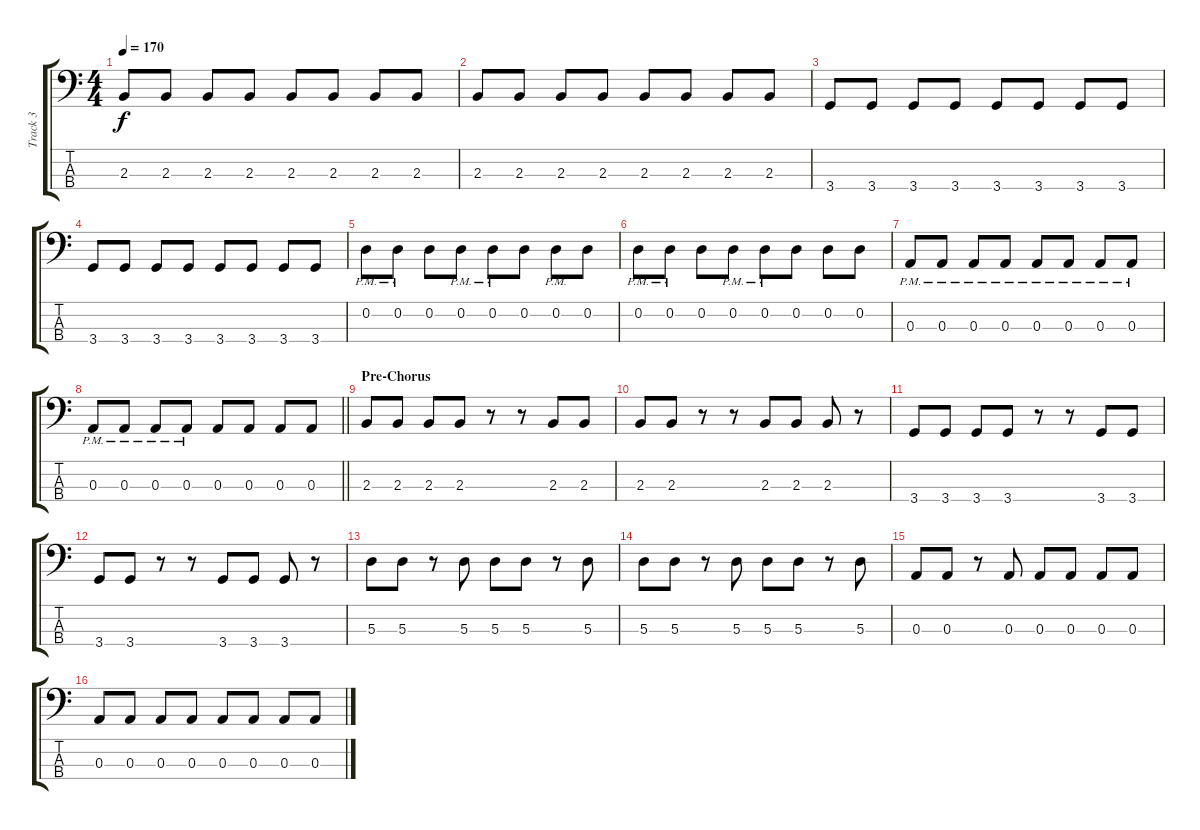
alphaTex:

\track ("Track 3" "Track 3") {instrument electricbassfinger}
\staff {score tabs}
\tuning (G2 D2 A1 E1) {hide}
\ts (4 4)
\tempo 170
\clef f4
\ks c
2.3.8{dy f} 2.3.8 2.3.8 2.3.8 2.3.8 2.3.8 2.3.8 2.3.8 |
2.3.8 2.3.8 2.3.8 2.3.8 2.3.8 2.3.8 2.3.8 2.3.8 |
3.4.8 3.4.8 3.4.8 3.4.8 3.4.8 3.4.8 3.4.8 3.4.8 |
3.4.8 3.4.8 3.4.8 3.4.8 3.4.8 3.4.8 3.4.8 3.4.8 |
0.2{pm}.8 0.2{pm}.8 0.2.8 0.2{pm}.8 0.2{pm}.8 0.2.8 0.2{pm}.8 0.2.8 |
0.2{pm}.8 0.2{pm}.8 0.2.8 0.2{pm}.8 0.2{pm}.8 0.2.8 0.2.8 0.2.8 |
0.3{pm}.8 0.3{pm}.8 0.3{pm}.8 0.3{pm}.8 0.3{pm}.8 0.3{pm}.8 0.3{pm}.8 0.3{pm}.8 |
\barLineRight lightlight
0.3{pm}.8 0.3{pm}.8 0.3{pm}.8 0.3{pm}.8 0.3.8 0.3.8 0.3.8 0.3.8 |
\section ("" "Pre-Chorus")
2.3.8 2.3.8 2.3.8 2.3.8 r.8 r.8 2.3.8 2.3.8 |
2.3.8 2.3.8 r.8 r.8 2.3.8 2.3.8 2.3.8 r.8 |
3.4.8 3.4.8 3.4.8 3.4.8 r.8 r.8 3.4.8 3.4.8 |
3.4.8 3.4.8 r.8 r.8 3.4.8 3.4.8 3.4.8 r.8 |
5.3.8 5.3.8 r.8 5.3.8 5.3.8 5.3.8 r.8 5.3.8 |
5.3.8 5.3.8 r.8 5.3.8 5.3.8 5.3.8 r.8 5.3.8 |
0.3.8 0.3.8 r.8 0.3.8 0.3.8 0.3.8 0.3.8 0.3.8 |
0.3.8 0.3.8 0.3.8 0.3.8 0.3.8 0.3.8 0.3.8 0.3.8
